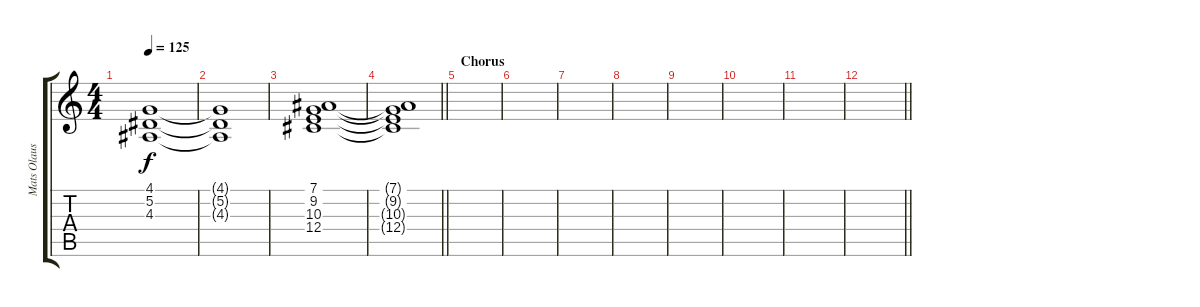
\track ("Mats Olausson" "Mats Olaus") {instrument choiraahs}
\staff {score tabs}
\tuning (Eb4 Bb3 Gb3 Db3 Ab2 Eb2) {hide}
\ts (4 4)
\tempo 125
\clef g2
\ks c
(4.1 5.2 4.3).1{dy f} |
(4.1{t} 5.2{t} 4.3{t}).1 |
(7.1 9.2 10.3 12.4).1 |
\barLineRight lightlight
(7.1{t} 9.2{t} 10.3{t} 12.4{t}).1 |
\section ("" "Chorus")
|
|
|
|
|
|
|
\barLineRight lightlight
